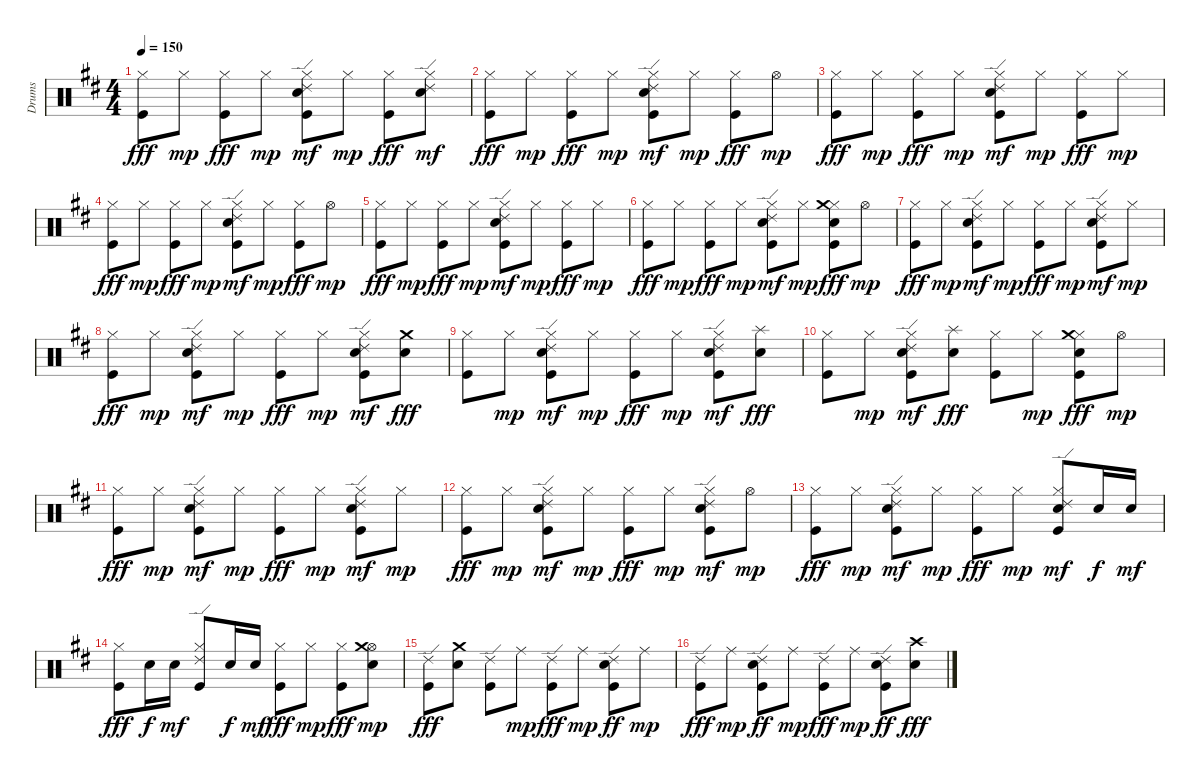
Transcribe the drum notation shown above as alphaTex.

\track ("Drums" "Drums") {instrument percussion}
\staff {score}
\articulation defaults
\ts (4 4)
\tempo 150
\clef neutral
\ks d
("Kick (hit)" "Hi-Hat (closed)").8{dy fff} "Hi-Hat (closed)".8{dy mp} ("Kick (hit)" "Hi-Hat (closed)").8{dy fff} "Hi-Hat (closed)".8{dy mp} ("Kick (hit)" "Electric Snare (hit)" "Hi-Hat (closed)" "Ride (edge) 2").8{dy mf} "Hi-Hat (closed)".8{dy mp} ("Kick (hit)" "Hi-Hat (closed)").8{dy fff} ("Electric Snare (hit)" "Hi-Hat (closed)" "Ride (edge) 2").8{dy mf} |
("Kick (hit)" "Hi-Hat (closed)").8{dy fff} "Hi-Hat (closed)".8{dy mp} ("Kick (hit)" "Hi-Hat (closed)").8{dy fff} "Hi-Hat (closed)".8{dy mp} ("Kick (hit)" "Electric Snare (hit)" "Hi-Hat (closed)" "Ride (edge) 2").8{dy mf} "Hi-Hat (closed)".8{dy mp} ("Kick (hit)" "Hi-Hat (closed)").8{dy fff} "Hi-Hat (open)".8{dy mp} |
("Kick (hit)" "Hi-Hat (closed)").8{dy fff} "Hi-Hat (closed)".8{dy mp} ("Kick (hit)" "Hi-Hat (closed)").8{dy fff} "Hi-Hat (closed)".8{dy mp} ("Kick (hit)" "Electric Snare (hit)" "Hi-Hat (closed)" "Ride (edge) 2").8{dy mf} "Hi-Hat (closed)".8{dy mp} ("Kick (hit)" "Hi-Hat (closed)").8{dy fff} "Hi-Hat (closed)".8{dy mp} |
("Kick (hit)" "Hi-Hat (closed)").8{dy fff} "Hi-Hat (closed)".8{dy mp} ("Kick (hit)" "Hi-Hat (closed)").8{dy fff} "Hi-Hat (closed)".8{dy mp} ("Kick (hit)" "Electric Snare (hit)" "Hi-Hat (closed)" "Ride (edge) 2").8{dy mf} "Hi-Hat (closed)".8{dy mp} ("Kick (hit)" "Hi-Hat (closed)").8{dy fff} "Hi-Hat (open)".8{dy mp} |
("Kick (hit)" "Hi-Hat (closed)").8{dy fff} "Hi-Hat (closed)".8{dy mp} ("Kick (hit)" "Hi-Hat (closed)").8{dy fff} "Hi-Hat (closed)".8{dy mp} ("Kick (hit)" "Electric Snare (hit)" "Hi-Hat (closed)" "Ride (edge) 2").8{dy mf} "Hi-Hat (closed)".8{dy mp} ("Kick (hit)" "Hi-Hat (closed)").8{dy fff} "Hi-Hat (closed)".8{dy mp} |
("Kick (hit)" "Hi-Hat (closed)").8{dy fff} "Hi-Hat (closed)".8{dy mp} ("Kick (hit)" "Hi-Hat (closed)").8{dy fff} "Hi-Hat (closed)".8{dy mp} ("Kick (hit)" "Electric Snare (hit)" "Hi-Hat (closed)" "Ride (edge) 2").8{dy mf} "Hi-Hat (closed)".8{dy mp} ("Kick (hit)" "Electric Snare (hit)" "Hi-Hat (closed)" "Crash medium (hit)").8{dy fff} "Hi-Hat (open)".8{dy mp} |
("Kick (hit)" "Hi-Hat (closed)").8{dy fff} "Hi-Hat (closed)".8{dy mp} ("Kick (hit)" "Electric Snare (hit)" "Hi-Hat (closed)" "Ride (edge) 2").8{dy mf} "Hi-Hat (closed)".8{dy mp} ("Kick (hit)" "Hi-Hat (closed)").8{dy fff} "Hi-Hat (closed)".8{dy mp} ("Kick (hit)" "Electric Snare (hit)" "Hi-Hat (closed)" "Ride (edge) 2").8{dy mf} "Hi-Hat (closed)".8{dy mp} |
("Kick (hit)" "Hi-Hat (closed)").8{dy fff} "Hi-Hat (closed)".8{dy mp} ("Kick (hit)" "Electric Snare (hit)" "Hi-Hat (closed)" "Ride (edge) 2").8{dy mf} "Hi-Hat (closed)".8{dy mp} ("Kick (hit)" "Hi-Hat (closed)").8{dy fff} "Hi-Hat (closed)".8{dy mp} ("Kick (hit)" "Electric Snare (hit)" "Hi-Hat (closed)" "Ride (edge) 2").8{dy mf} ("Electric Snare (hit)" "Crash medium (hit)").8{dy fff} |
("Kick (hit)" "Hi-Hat (closed)").8 "Hi-Hat (closed)".8{dy mp} ("Kick (hit)" "Electric Snare (hit)" "Hi-Hat (closed)" "Ride (edge) 2").8{dy mf} "Hi-Hat (closed)".8{dy mp} ("Kick (hit)" "Hi-Hat (closed)").8{dy fff} "Hi-Hat (closed)".8{dy mp} ("Kick (hit)" "Electric Snare (hit)" "Hi-Hat (closed)" "Ride (edge) 2").8{dy mf} ("Electric Snare (hit)" "Splash (hit)").8{dy fff} |
("Kick (hit)" "Hi-Hat (closed)").8 "Hi-Hat (closed)".8{dy mp} ("Kick (hit)" "Electric Snare (hit)" "Hi-Hat (closed)" "Ride (edge) 2").8{dy mf} ("Electric Snare (hit)" "Splash (hit)").8{dy fff} ("Kick (hit)" "Hi-Hat (closed)").8 "Hi-Hat (closed)".8{dy mp} ("Kick (hit)" "Electric Snare (hit)" "Hi-Hat (closed)" "Crash medium (hit)").8{dy fff} "Hi-Hat (open)".8{dy mp} |
("Kick (hit)" "Hi-Hat (closed)").8{dy fff} "Hi-Hat (closed)".8{dy mp} ("Kick (hit)" "Electric Snare (hit)" "Hi-Hat (closed)" "Ride (edge) 2").8{dy mf} "Hi-Hat (closed)".8{dy mp} ("Kick (hit)" "Hi-Hat (closed)").8{dy fff} "Hi-Hat (closed)".8{dy mp} ("Kick (hit)" "Electric Snare (hit)" "Hi-Hat (closed)" "Ride (edge) 2").8{dy mf} "Hi-Hat (closed)".8{dy mp} |
("Kick (hit)" "Hi-Hat (closed)").8{dy fff} "Hi-Hat (closed)".8{dy mp} ("Kick (hit)" "Electric Snare (hit)" "Hi-Hat (closed)" "Ride (edge) 2").8{dy mf} "Hi-Hat (closed)".8{dy mp} ("Kick (hit)" "Hi-Hat (closed)").8{dy fff} "Hi-Hat (closed)".8{dy mp} ("Kick (hit)" "Electric Snare (hit)" "Hi-Hat (closed)" "Ride (edge) 2").8{dy mf} "Hi-Hat (open)".8{dy mp} |
("Kick (hit)" "Hi-Hat (closed)").8{dy fff} "Hi-Hat (closed)".8{dy mp} ("Kick (hit)" "Electric Snare (hit)" "Hi-Hat (closed)" "Ride (edge) 2").8{dy mf} "Hi-Hat (closed)".8{dy mp} ("Kick (hit)" "Hi-Hat (closed)").8{dy fff} "Hi-Hat (closed)".8{dy mp} ("Kick (hit)" "Electric Snare (hit)" "Hi-Hat (closed)" "Ride (edge) 2").8{dy mf} "Electric Snare (hit)".16{dy f} "Electric Snare (hit)".16{dy mf} |
("Kick (hit)" "Hi-Hat (closed)").8{dy fff} "Electric Snare (hit)".16{dy f} "Electric Snare (hit)".16{dy mf} ("Kick (hit)" "Hi-Hat (closed)" "Ride (edge) 2").8 "Electric Snare (hit)".16{dy f} "Electric Snare (hit)".16{dy mf} ("Kick (hit)" "Hi-Hat (closed)").8{dy fff} "Hi-Hat (closed)".8{dy mp} ("Kick (hit)" "Hi-Hat (closed)").8{dy fff} ("Electric Snare (hit)" "Hi-Hat (open)" "Crash medium (hit)").8{dy mp} |
("Kick (hit)" "Ride (edge) 2").8{dy fff} ("Electric Snare (hit)" "Crash medium (hit)").8 ("Kick (hit)" "Ride (edge) 2").8 "Ride (middle)".8{dy mp} ("Kick (hit)" "Ride (edge) 2").8{dy fff} "Ride (middle)".8{dy mp} ("Kick (hit)" "Electric Snare (hit)" "Ride (edge) 2").8{dy ff} "Ride (middle)".8{dy mp} |
("Kick (hit)" "Ride (edge) 2").8{dy fff} "Ride (middle)".8{dy mp} ("Kick (hit)" "Electric Snare (hit)" "Ride (edge) 2").8{dy ff} "Ride (middle)".8{dy mp} ("Kick (hit)" "Ride (edge) 2").8{dy fff} "Ride (middle)".8{dy mp} ("Kick (hit)" "Electric Snare (hit)" "Ride (edge) 2").8{dy ff} ("Electric Snare (hit)" "Crash high (hit)").8{dy fff}
